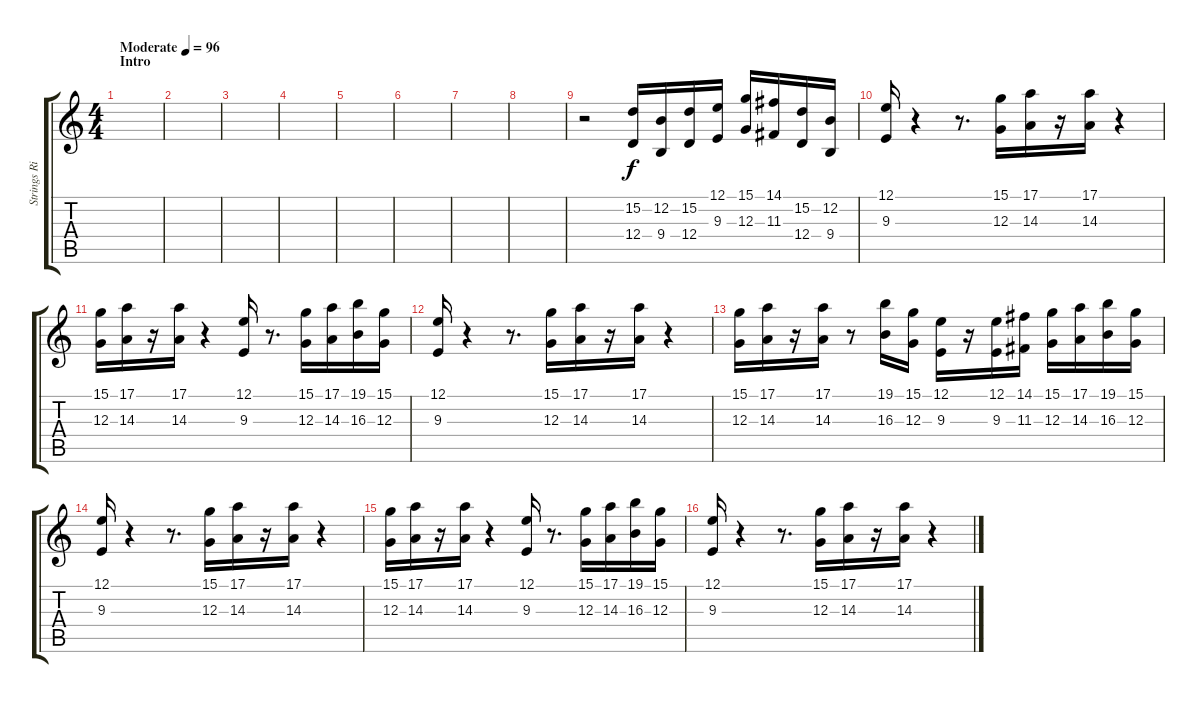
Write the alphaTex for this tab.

\track ("Strings Riff" "Strings Ri") {instrument stringensemble1}
\staff {score tabs}
\tuning (E4 B3 G3 D3 A2 E2) {hide}
\ts (4 4)
\section ("" "Intro")
\tempo (96 "Moderate")
\clef g2
\ks c
|
|
|
|
|
|
|
|
r.2 (15.2 12.4).16 (12.2 9.4).16 (15.2 12.4).16 (12.1 9.3).16 (15.1 12.3).16 (14.1 11.3).16 (15.2 12.4).16 (12.2 9.4).16 |
(12.1 9.3).16 r.4 r.8{d} (15.1 12.3).16 (17.1 14.3).16 r.16 (17.1 14.3).16 r.4 |
(15.1 12.3).16 (17.1 14.3).16 r.16 (17.1 14.3).16 r.4 (12.1 9.3).16 r.8{d} (15.1 12.3).16 (17.1 14.3).16 (19.1 16.3).16 (15.1 12.3).16 |
(12.1 9.3).16 r.4 r.8{d} (15.1 12.3).16 (17.1 14.3).16 r.16 (17.1 14.3).16 r.4 |
(15.1 12.3).16 (17.1 14.3).16 r.16 (17.1 14.3).16 r.8 (19.1 16.3).16 (15.1 12.3).16 (12.1 9.3).16 r.16 (12.1 9.3).16 (14.1 11.3).16 (15.1 12.3).16 (17.1 14.3).16 (19.1 16.3).16 (15.1 12.3).16 |
(12.1 9.3).16 r.4 r.8{d} (15.1 12.3).16 (17.1 14.3).16 r.16 (17.1 14.3).16 r.4 |
(15.1 12.3).16 (17.1 14.3).16 r.16 (17.1 14.3).16 r.4 (12.1 9.3).16 r.8{d} (15.1 12.3).16 (17.1 14.3).16 (19.1 16.3).16 (15.1 12.3).16 |
(12.1 9.3).16 r.4 r.8{d} (15.1 12.3).16 (17.1 14.3).16 r.16 (17.1 14.3).16 r.4
